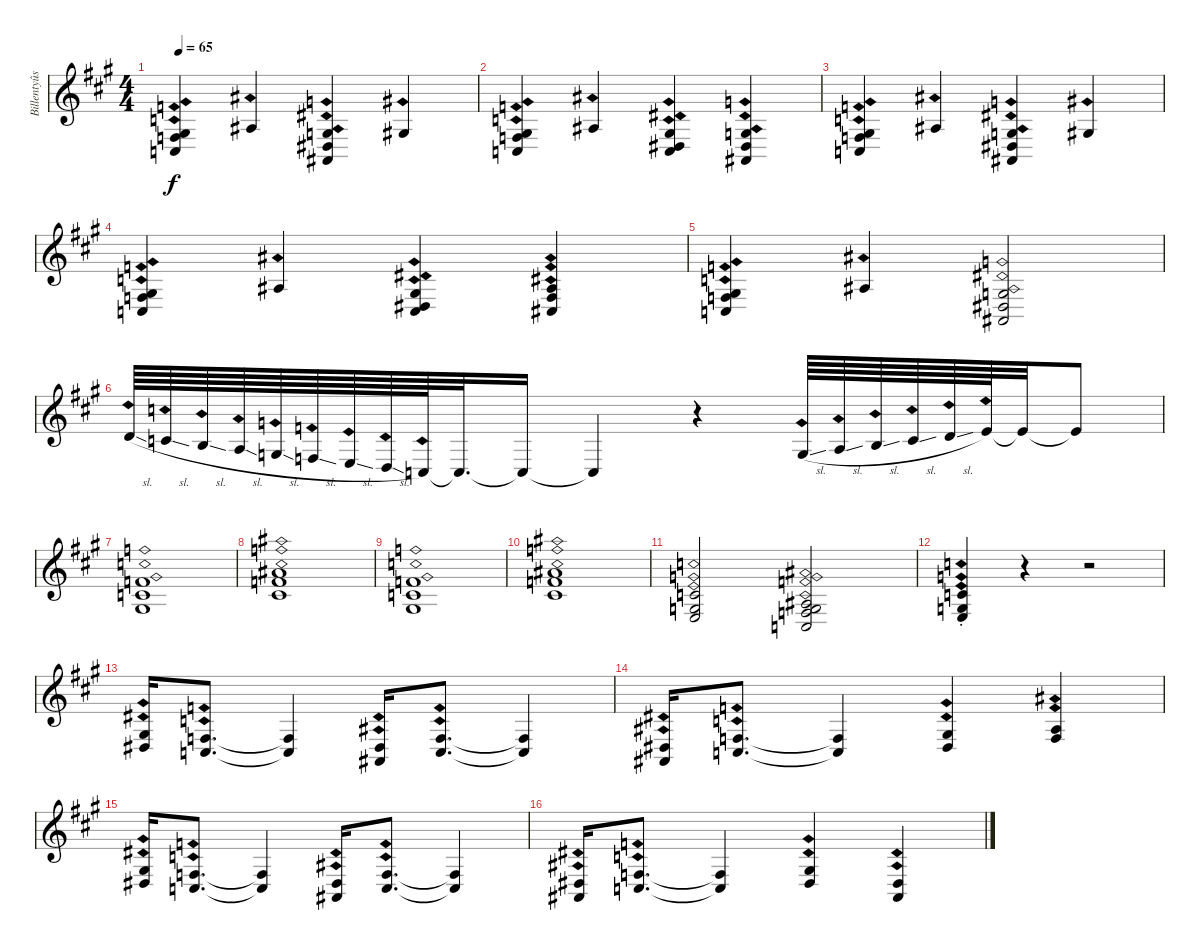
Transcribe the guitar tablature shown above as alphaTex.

\track ("Billentyûs (Mats Olausson)" "Billentyûs") {instrument rockorgan}
\staff {score}
\tuning (E4 B3 G3 D3 A2 E2) {hide}
\ts (4 4)
\tempo 65
\clef g2
\ks a
(1.3{ph 12} 3.4{ph 12} 3.5{ph 12}).4{dy f} 3.3{ph 12}.4 (0.3{ph 12} 1.4{ph 12} 1.5{ph 12}).4 1.3{ph 12}.4 |
(1.3{ph 12} 3.4{ph 12} 3.5{ph 12}).4 3.3{ph 12}.4 (1.3{ph 12} 1.4{ph 12} 3.5{ph 12}).4 (0.3{ph 12} 1.4{ph 12} 1.5{ph 12}).4 |
(1.3{ph 12} 3.4{ph 12} 3.5{ph 12}).4 3.3{ph 12}.4 (0.3{ph 12} 1.4{ph 12} 1.5{ph 12}).4 1.3{ph 12}.4 |
(1.3{ph 12} 3.4{ph 12} 3.5{ph 12}).4 3.3{ph 12}.4 (1.3{ph 12} 1.4{ph 12} 3.5{ph 12}).4 (3.3{ph 12} 3.4{ph 12} 4.5{ph 12}).4 |
(1.3{ph 12} 3.4{ph 12} 3.5{ph 12}).4 3.3{ph 12}.4 (0.3{ph 12} 1.4{ph 12} 1.5{ph 12}).2 |
17.5{ph 12 sl}.64 15.5{ph 12 sl}.64 14.5{ph 12 sl}.64 12.5{ph 12 sl}.64 10.5{ph 12 sl}.64 8.5{ph 12 sl}.64 7.5{ph 12 sl}.64 5.5{ph 12 sl}.64 3.5{ph 12}.64 3.5{t}.32{d} 3.5{t}.16 3.5{t}.4 r.4 0.3{ph 12 sl}.64 2.3{ph 12 sl}.64 4.3{ph 12 sl}.64 5.3{ph 12 sl}.64 7.3{ph 12 sl}.64 9.3{ph 12}.64 9.3{t}.32 9.3{t}.8 |
(1.1{ph 12} 1.2{ph 12} 1.3{ph 12}).1 |
(6.1{ph 12} 6.2{ph 12} 6.3{ph 12}).1 |
(1.1{ph 12} 1.2{ph 12} 1.3{ph 12}).1 |
(6.1{ph 12} 6.2{ph 12} 6.3{ph 12}).1 |
(1.2{ph 12} 0.3{ph 12} 2.4{ph 12}).2 (3.3{ph 12} 5.4{ph 12} 8.5{ph 12} 8.6{ph 12}).2 |
(1.2{ph 12 st} 0.3{ph 12 st} 2.4{ph 12 st}).4 r.4 r.2 |
(1.3{ph 12} 1.4{ph 12}).16 (3.4{ph 12} 3.5{ph 12}).8{d} (3.4{t} 3.5{t}).4 (1.4{ph 12} 1.5{ph 12}).16 (3.4{ph 12} 3.5{ph 12}).8{d} (3.4{t} 3.5{t}).4 |
(1.4{ph 12} 1.5{ph 12}).16 (3.4{ph 12} 3.5{ph 12}).8{d} (3.4{t} 3.5{t}).4 (1.3{ph 12} 1.4{ph 12}).4 (3.3{ph 12} 3.4{ph 12}).4 |
(1.3{ph 12} 1.4{ph 12}).16 (3.4{ph 12} 3.5{ph 12}).8{d} (3.4{t} 3.5{t}).4 (1.4{ph 12} 1.5{ph 12}).16 (3.4{ph 12} 3.5{ph 12}).8{d} (3.4{t} 3.5{t}).4 |
(1.4{ph 12} 1.5{ph 12}).16 (3.4{ph 12} 3.5{ph 12}).8{d} (3.4{t} 3.5{t}).4 (1.3{ph 12} 1.4{ph 12}).4 (1.4{ph 12} 1.5{ph 12}).4
